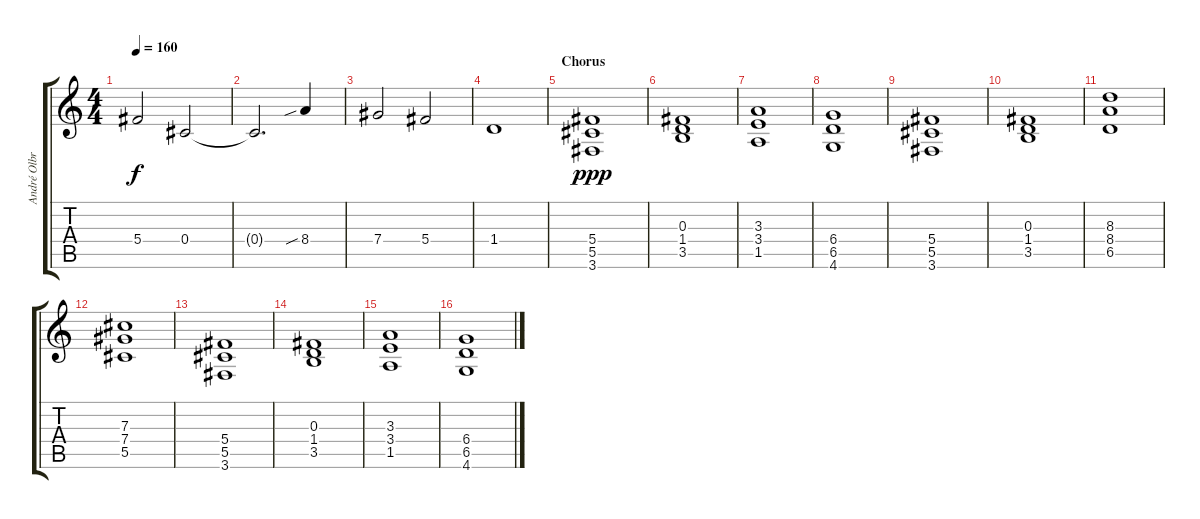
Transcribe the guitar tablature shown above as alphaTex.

\track ("André Olbrich" "André Olbr") {instrument distortionguitar}
\staff {score tabs}
\tuning (Eb4 Bb3 Gb3 Db3 Ab2 Eb2) {hide}
\ts (4 4)
\tempo 160
\clef g2
\ks c
5.4.2{dy f} 0.4.2 |
0.4{t}.2{d} 8.4{sib}.4 |
7.4.2 5.4.2 |
1.4.1 |
\section ("" "Chorus")
(5.4 5.5 3.6).1{dy ppp volume 16 instrument distortionguitar} |
(0.3 1.4 3.5).1 |
(3.3 3.4 1.5).1 |
(6.4 6.5 4.6).1 |
(5.4 5.5 3.6).1 |
(0.3 1.4 3.5).1 |
(8.3 8.4 6.5).1 |
(7.3 7.4 5.5).1 |
(5.4 5.5 3.6).1 |
(0.3 1.4 3.5).1 |
(3.3 3.4 1.5).1 |
(6.4 6.5 4.6).1
